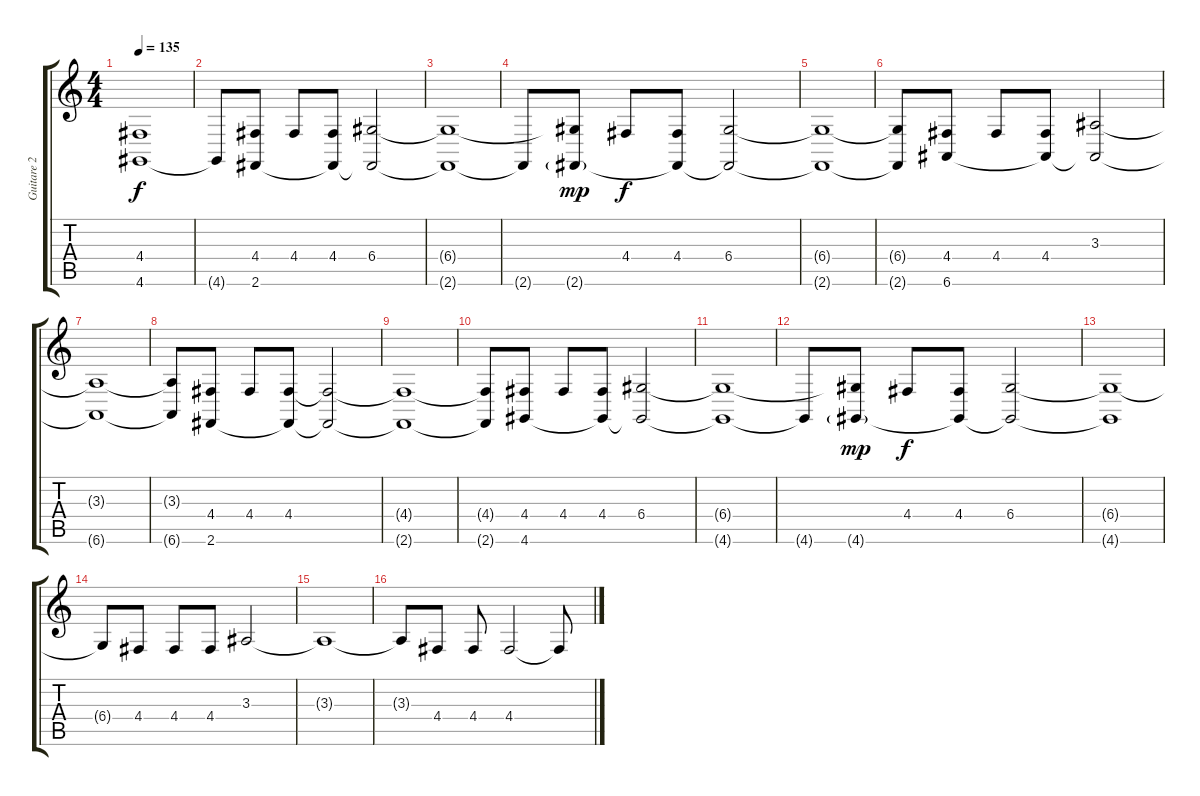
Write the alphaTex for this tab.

\track ("Guitare 2" "Guitare 2") {instrument electricpiano2}
\staff {score tabs}
\tuning (E4 B3 G3 D3 A2 E2) {hide}
\ts (4 4)
\tempo 135
\clef g2
\ks c
(4.4{t} 4.6{t}).1{dy f} |
4.6{t}.8 (4.4 2.6).8 4.4.8 (4.4 2.6{t}).8 (6.4 2.6{t}).2 |
(6.4{t} 2.6{t}).1 |
2.6{t}.8 (6.4{t} 2.6{g}).8{dy mp} 4.4.8{dy f} (4.4 2.6{t}).8 (6.4 2.6{t}).2 |
(6.4{t} 2.6{t}).1 |
(6.4{t} 2.6{t}).8 (4.4 6.6).8 4.4.8 (4.4 6.6{t}).8 (3.3 6.6{t}).2 |
(3.3{t} 6.6{t}).1 |
(3.3{t} 6.6{t}).8 (4.4 2.6).8 4.4.8 (4.4 2.6{t}).8 (4.4{t} 2.6{t}).2 |
(4.4{t} 2.6{t}).1 |
(4.4{t} 2.6{t}).8 (4.4 4.6).8 4.4.8 (4.4 4.6{t}).8 (6.4 4.6{t}).2 |
(6.4{t} 4.6{t}).1 |
4.6{t}.8 (6.4{t} 4.6{g}).8{dy mp} 4.4.8{dy f} (4.4 4.6{t}).8 (6.4 4.6{t}).2 |
(6.4{t} 4.6{t}).1 |
6.4{t}.8 4.4.8 4.4.8 4.4.8 3.3.2 |
3.3{t}.1 |
3.3{t}.8 4.4.8 4.4.8 4.4.2 4.4{t}.8
